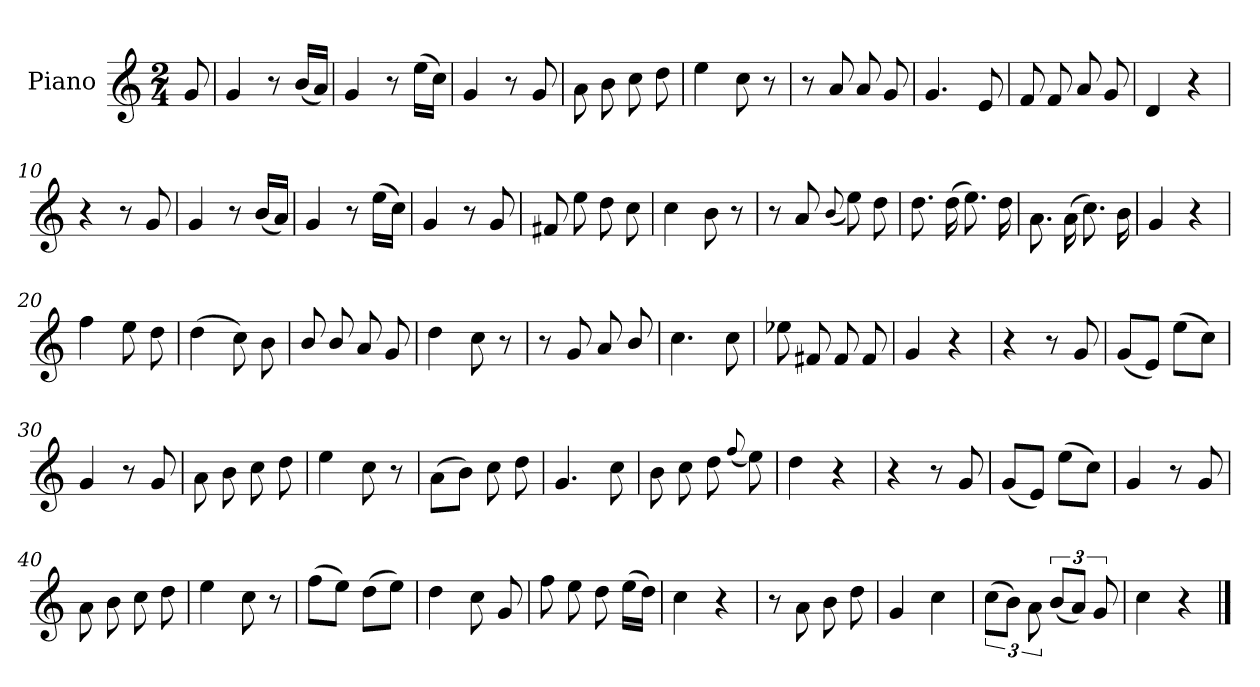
**kern
*part1
*staff1
*I"Piano
*I'Pno.
*clefG2
*k[]
*M2/4
=
8g/
=1
4g/
8r
(<16b/LL
16a/JJ)
=2
4g/
8r
(>16ee\LL
16cc\JJ)
=3
4g/
8r
8g/
=4
8a\
8b\
8cc\
8dd\
=5
4ee\
8cc\
8r
=6
8r
8a/
8a/
8g/
!!LO:LB:g=z
=7
4.g/
8e/
=8
8f/
8f/
8a/
8g/
=9
4d/
4r
=10
4r
8r
8g/
=11
4g/
8r
(<16b/LL
16a/JJ)
=12
4g/
8r
(>16ee\LL
16cc\JJ)
=13
4g/
8r
8g/
!!LO:LB:g=z
=14
8f#X/
8ee\
8dd\
8cc\
=15
4cc\
8b\
8r
=16
8r
8a/
(<8qqb/
8ee\)
8dd\
=17
8.dd\
(>16dd\
8.ee\)
16dd\
=18
8.a\
(>16a\
8.cc\)
16b\
=19
4g/
4r
!!LO:LB:g=z
=20
4ff\
8ee\
8dd\
=21
(>4dd\
8cc\)
8b\
=22
8b/
8b/
8a/
8g/
=23
4dd\
8cc\
8r
=24
8r
8g/
8a/
8b/
=25
4.cc\
8cc\
=26
8ee-X\
8f#X/
8f#/
8f#/
!!LO:LB:g=z
=27
4g/
4r
=28
4r
8r
8g/
=29
(<8g/L
8e/J)
(>8ee\L
8cc\J)
=30
4g/
8r
8g/
=31
8a\
8b\
8cc\
8dd\
=32
4ee\
8cc\
8r
=33
(>8a\L
8b\J)
8cc\
8dd\
=34
4.g/
8cc\
!!LO:LB:g=z
=35
8b\
8cc\
8dd\
(<8qqff/
8ee\)
=36
4dd\
4r
=37
4r
8r
8g/
=38
(<8g/L
8e/J)
(>8ee\L
8cc\J)
=39
4g/
8r
8g/
=40
8a\
8b\
8cc\
8dd\
=41
4ee\
8cc\
8r
=42
(>8ff\L
8ee\J)
(>8dd\L
8ee\J)
=43
4dd\
8cc\
8g/
!!LO:LB:g=z
=44
8ff\
8ee\
8dd\
(>16ee\LL
16dd\JJ)
=45
4cc\
4r
=46
8r
8a\
8b\
8dd\
=47
4g/
4cc\
=48
(>12cc\L
12b\J)
12a\
(<12b/L
12a/J)
12g/
=49
4cc\
4r
==
*-
